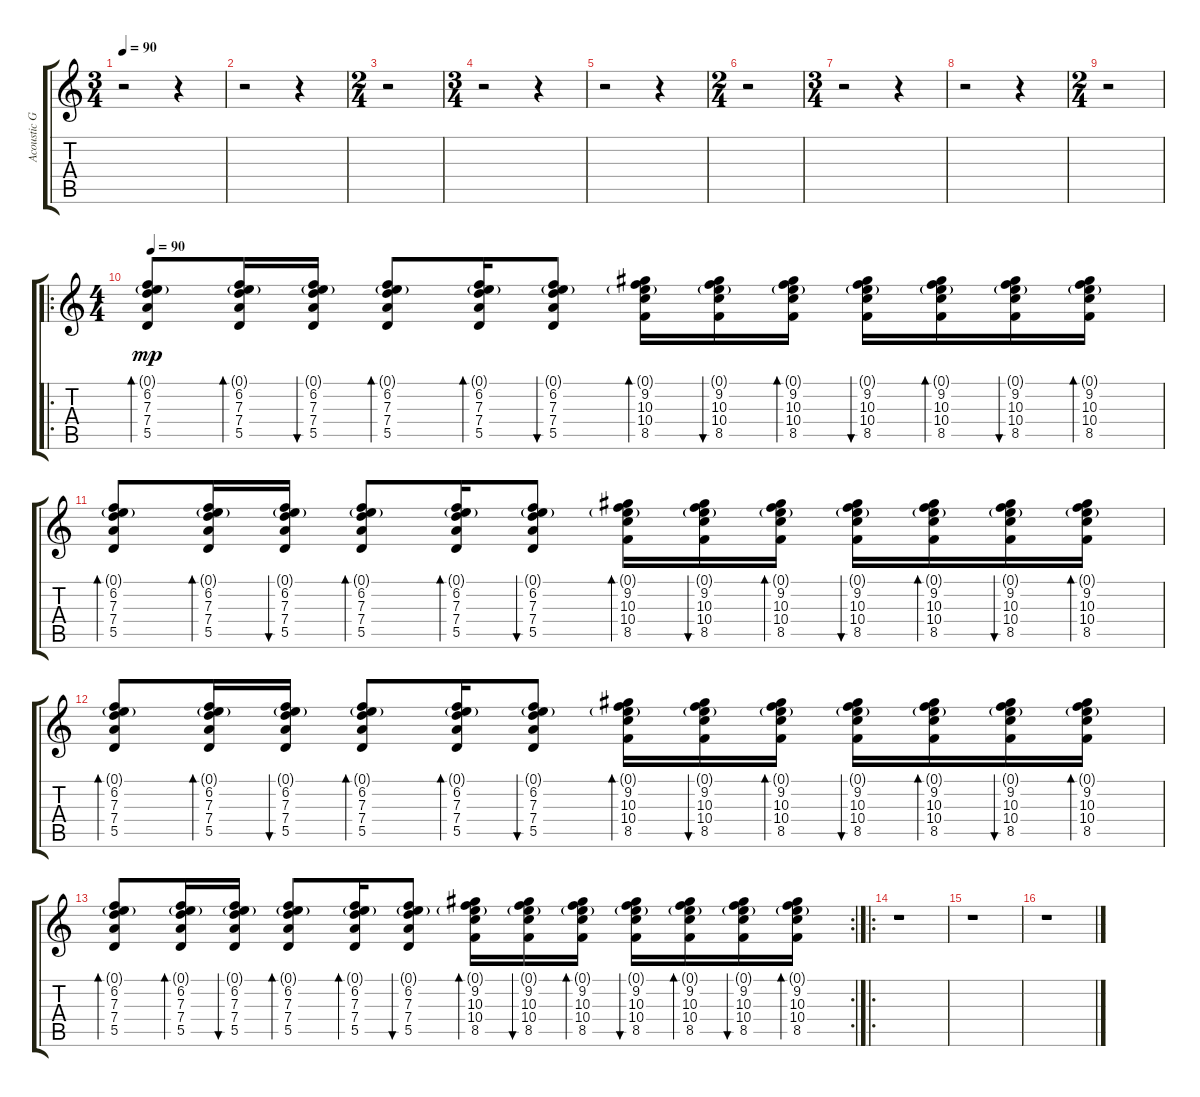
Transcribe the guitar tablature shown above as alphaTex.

\track ("Acoustic Guitar" "Acoustic G") {instrument acousticguitarsteel}
\staff {score tabs}
\tuning (E4 B3 G3 D3 A2 D2) {hide}
\ts (3 4)
\tempo 90
\clef g2
\ks c
r.2{dy f} r.4 |
r.2 r.4 |
\ts (2 4)
r.2 |
\ts (3 4)
r.2 r.4 |
r.2 r.4 |
\ts (2 4)
r.2 |
\ts (3 4)
r.2 r.4 |
r.2 r.4 |
\ts (2 4)
r.2 |
\ro
\ts (4 4)
\tempo 90
(0.1{g} 6.2 7.3 7.4 5.5).8{bd 60 dy mp volume 10} (0.1{g} 6.2 7.3 7.4 5.5).16{bd 60} (0.1{g} 6.2 7.3 7.4 5.5).16{bu 60} (0.1{g} 6.2 7.3 7.4 5.5).8{bd 60} (0.1{g} 6.2 7.3 7.4 5.5).16{bd 60} (0.1{g} 6.2 7.3 7.4 5.5).8{bu 60} (0.1{g} 9.2 10.3 10.4 8.5).16{bd 60} (0.1{g} 9.2 10.3 10.4 8.5).16{bu 60} (0.1{g} 9.2 10.3 10.4 8.5).16{bd 60} (0.1{g} 9.2 10.3 10.4 8.5).16{bu 60} (0.1{g} 9.2 10.3 10.4 8.5).16{bd 60} (0.1{g} 9.2 10.3 10.4 8.5).16{bu 60} (0.1{g} 9.2 10.3 10.4 8.5).16{bd 60} |
(0.1{g} 6.2 7.3 7.4 5.5).8{bd 60} (0.1{g} 6.2 7.3 7.4 5.5).16{bd 60} (0.1{g} 6.2 7.3 7.4 5.5).16{bu 60} (0.1{g} 6.2 7.3 7.4 5.5).8{bd 60} (0.1{g} 6.2 7.3 7.4 5.5).16{bd 60} (0.1{g} 6.2 7.3 7.4 5.5).8{bu 60} (0.1{g} 9.2 10.3 10.4 8.5).16{bd 60} (0.1{g} 9.2 10.3 10.4 8.5).16{bu 60} (0.1{g} 9.2 10.3 10.4 8.5).16{bd 60} (0.1{g} 9.2 10.3 10.4 8.5).16{bu 60} (0.1{g} 9.2 10.3 10.4 8.5).16{bd 60} (0.1{g} 9.2 10.3 10.4 8.5).16{bu 60} (0.1{g} 9.2 10.3 10.4 8.5).16{bd 60} |
(0.1{g} 6.2 7.3 7.4 5.5).8{bd 60} (0.1{g} 6.2 7.3 7.4 5.5).16{bd 60} (0.1{g} 6.2 7.3 7.4 5.5).16{bu 60} (0.1{g} 6.2 7.3 7.4 5.5).8{bd 60} (0.1{g} 6.2 7.3 7.4 5.5).16{bd 60} (0.1{g} 6.2 7.3 7.4 5.5).8{bu 60} (0.1{g} 9.2 10.3 10.4 8.5).16{bd 60} (0.1{g} 9.2 10.3 10.4 8.5).16{bu 60} (0.1{g} 9.2 10.3 10.4 8.5).16{bd 60} (0.1{g} 9.2 10.3 10.4 8.5).16{bu 60} (0.1{g} 9.2 10.3 10.4 8.5).16{bd 60} (0.1{g} 9.2 10.3 10.4 8.5).16{bu 60} (0.1{g} 9.2 10.3 10.4 8.5).16{bd 60} |
\rc 2
(0.1{g} 6.2 7.3 7.4 5.5).8{bd 60} (0.1{g} 6.2 7.3 7.4 5.5).16{bd 60} (0.1{g} 6.2 7.3 7.4 5.5).16{bu 60} (0.1{g} 6.2 7.3 7.4 5.5).8{bd 60} (0.1{g} 6.2 7.3 7.4 5.5).16{bd 60} (0.1{g} 6.2 7.3 7.4 5.5).8{bu 60} (0.1{g} 9.2 10.3 10.4 8.5).16{bd 60} (0.1{g} 9.2 10.3 10.4 8.5).16{bu 60} (0.1{g} 9.2 10.3 10.4 8.5).16{bd 60} (0.1{g} 9.2 10.3 10.4 8.5).16{bu 60} (0.1{g} 9.2 10.3 10.4 8.5).16{bd 60} (0.1{g} 9.2 10.3 10.4 8.5).16{bu 60} (0.1{g} 9.2 10.3 10.4 8.5).16{bd 60} |
\ro
r.1 |
r.1 |
r.1
